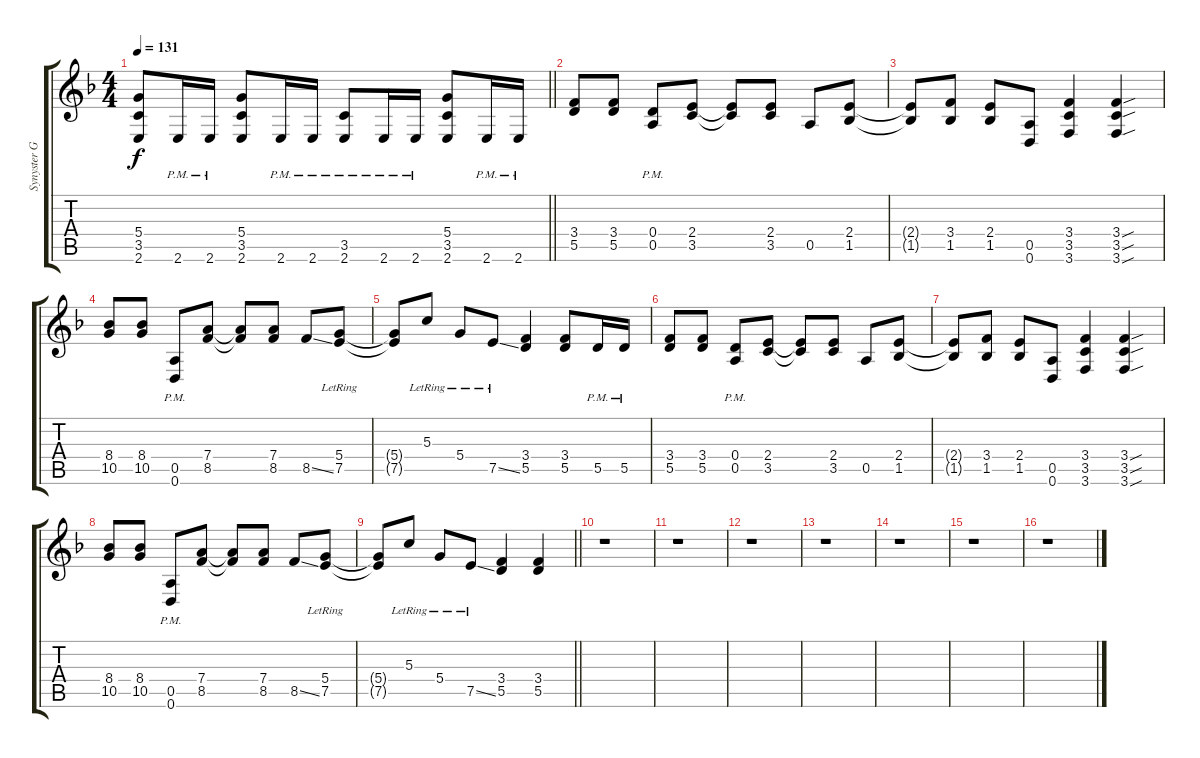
\track ("Synyster Gates" "Synyster G") {instrument distortionguitar}
\staff {score tabs}
\tuning (E4 B3 G3 D3 A2 D2) {hide}
\ts (4 4)
\tempo 131
\clef g2
\barLineRight lightlight
\ks f
(5.4{t} 3.5{t} 2.6{t}).8{dy f} 2.6{pm}.16 2.6{pm}.16 (5.4 3.5 2.6).8 2.6{pm}.16 2.6{pm}.16 (3.5{pm} 2.6{pm}).8 2.6{pm}.16 2.6{pm}.16 (5.4 3.5 2.6).8 2.6{pm}.16 2.6{pm}.16 |
(3.4 5.5).8 (3.4 5.5).8 (0.4{pm} 0.5{pm}).8 (2.4 3.5).8 (2.4{t} 3.5{t}).8 (2.4 3.5).8 0.5.8 (2.4 1.5).8 |
(2.4{t} 1.5{t}).8 (3.4 1.5).8 (2.4 1.5).8 (0.5 0.6).8 (3.4 3.5 3.6).4 (3.4{sou} 3.5{sou} 3.6{sou}).4 |
(8.4 10.5).8 (8.4 10.5).8 (0.5{pm} 0.6{pm}).8 (7.4 8.5).8 (7.4{t} 8.5{t}).8 (7.4 8.5).8 8.5{ss}.8 (5.4{lr} 7.5{lr}).8 |
(5.4{t} 7.5{t}).8 5.3{lr}.8 5.4{lr}.8 7.5{ss lr}.8 (3.4 5.5).4 (3.4 5.5).8 5.5{pm}.16 5.5{pm}.16 |
(3.4 5.5).8 (3.4 5.5).8 (0.4{pm} 0.5{pm}).8 (2.4 3.5).8 (2.4{t} 3.5{t}).8 (2.4 3.5).8 0.5.8 (2.4 1.5).8 |
(2.4{t} 1.5{t}).8 (3.4 1.5).8 (2.4 1.5).8 (0.5 0.6).8 (3.4 3.5 3.6).4 (3.4{sou} 3.5{sou} 3.6{sou}).4 |
(8.4 10.5).8 (8.4 10.5).8 (0.5{pm} 0.6{pm}).8 (7.4 8.5).8 (7.4{t} 8.5{t}).8 (7.4 8.5).8 8.5{ss}.8 (5.4{lr} 7.5{lr}).8 |
\barLineRight lightlight
(5.4{t} 7.5{t}).8 5.3{lr}.8 5.4{lr}.8 7.5{ss lr}.8 (3.4 5.5).4 (3.4 5.5).4 |
r.1 |
r.1 |
r.1 |
r.1 |
r.1 |
r.1 |
r.1
